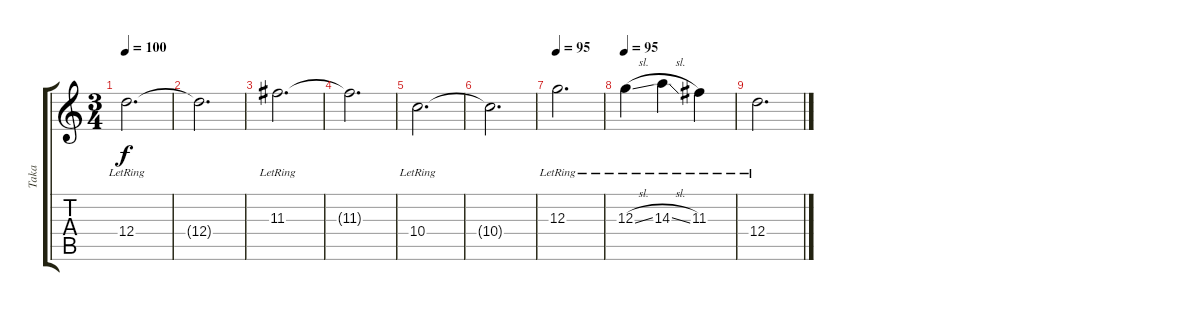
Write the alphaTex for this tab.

\track ("Taka" "Taka") {instrument electricguitarjazz}
\staff {score tabs}
\tuning (E4 B3 G3 D3 A2 E2) {hide}
\ts (3 4)
\tempo 100
\clef g2
\ks c
12.4{lr}.2{d dy f} |
12.4{t}.2{d} |
11.3{lr}.2{d} |
11.3{t}.2{d} |
10.4{lr}.2{d} |
10.4{t}.2{d} |
\tempo 95
12.3{lr}.2{d} |
\tempo 95
12.3{sl lr}.4 14.3{sl lr}.4 11.3{lr}.4 |
12.4{lr}.2{d volume 7}
